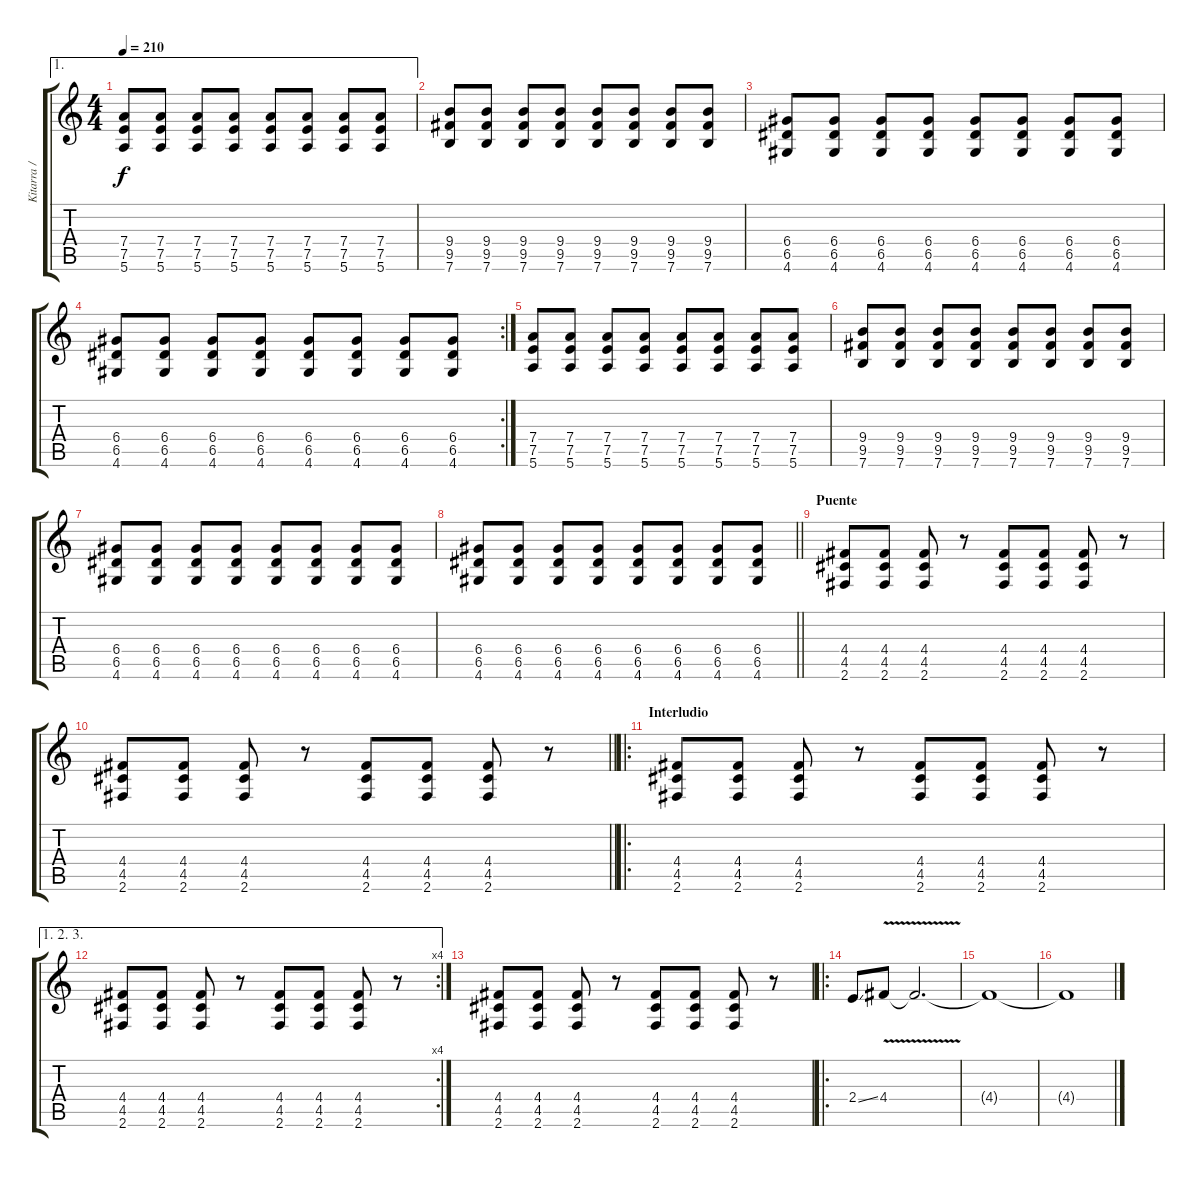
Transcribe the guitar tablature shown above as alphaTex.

\track ("Kitarra / Guitarra" "Kitarra / ") {instrument distortionguitar}
\staff {score tabs}
\tuning (E4 B3 G3 D3 A2 E2) {hide}
\ae 1
\ts (4 4)
\tempo 210
\clef g2
\ks c
(7.4 7.5 5.6).8{dy f} (7.4 7.5 5.6).8 (7.4 7.5 5.6).8 (7.4 7.5 5.6).8 (7.4 7.5 5.6).8 (7.4 7.5 5.6).8 (7.4 7.5 5.6).8 (7.4 7.5 5.6).8 |
(9.4 9.5 7.6).8 (9.4 9.5 7.6).8 (9.4 9.5 7.6).8 (9.4 9.5 7.6).8 (9.4 9.5 7.6).8 (9.4 9.5 7.6).8 (9.4 9.5 7.6).8 (9.4 9.5 7.6).8 |
(6.4 6.5 4.6).8 (6.4 6.5 4.6).8 (6.4 6.5 4.6).8 (6.4 6.5 4.6).8 (6.4 6.5 4.6).8 (6.4 6.5 4.6).8 (6.4 6.5 4.6).8 (6.4 6.5 4.6).8 |
\rc 2
(6.4 6.5 4.6).8 (6.4 6.5 4.6).8 (6.4 6.5 4.6).8 (6.4 6.5 4.6).8 (6.4 6.5 4.6).8 (6.4 6.5 4.6).8 (6.4 6.5 4.6).8 (6.4 6.5 4.6).8 |
(7.4 7.5 5.6).8 (7.4 7.5 5.6).8 (7.4 7.5 5.6).8 (7.4 7.5 5.6).8 (7.4 7.5 5.6).8 (7.4 7.5 5.6).8 (7.4 7.5 5.6).8 (7.4 7.5 5.6).8 |
(9.4 9.5 7.6).8 (9.4 9.5 7.6).8 (9.4 9.5 7.6).8 (9.4 9.5 7.6).8 (9.4 9.5 7.6).8 (9.4 9.5 7.6).8 (9.4 9.5 7.6).8 (9.4 9.5 7.6).8 |
(6.4 6.5 4.6).8 (6.4 6.5 4.6).8 (6.4 6.5 4.6).8 (6.4 6.5 4.6).8 (6.4 6.5 4.6).8 (6.4 6.5 4.6).8 (6.4 6.5 4.6).8 (6.4 6.5 4.6).8 |
\barLineRight lightlight
(6.4 6.5 4.6).8 (6.4 6.5 4.6).8 (6.4 6.5 4.6).8 (6.4 6.5 4.6).8 (6.4 6.5 4.6).8 (6.4 6.5 4.6).8 (6.4 6.5 4.6).8 (6.4 6.5 4.6).8 |
\section ("" "Puente")
(4.4 4.5 2.6).8 (4.4 4.5 2.6).8 (4.4 4.5 2.6).8 r.8 (4.4 4.5 2.6).8 (4.4 4.5 2.6).8 (4.4 4.5 2.6).8 r.8 |
\barLineRight lightlight
(4.4 4.5 2.6).8 (4.4 4.5 2.6).8 (4.4 4.5 2.6).8 r.8 (4.4 4.5 2.6).8 (4.4 4.5 2.6).8 (4.4 4.5 2.6).8 r.8 |
\ro
\section ("" "Interludio")
(4.4 4.5 2.6).8 (4.4 4.5 2.6).8 (4.4 4.5 2.6).8 r.8 (4.4 4.5 2.6).8 (4.4 4.5 2.6).8 (4.4 4.5 2.6).8 r.8 |
\ae (1 2 3)
\rc 4
(4.4 4.5 2.6).8 (4.4 4.5 2.6).8 (4.4 4.5 2.6).8 r.8 (4.4 4.5 2.6).8 (4.4 4.5 2.6).8 (4.4 4.5 2.6).8 r.8 |
(4.4 4.5 2.6).8 (4.4 4.5 2.6).8 (4.4 4.5 2.6).8 r.8 (4.4 4.5 2.6).8 (4.4 4.5 2.6).8 (4.4 4.5 2.6).8 r.8 |
\ro
2.4{ss}.8 4.4{v}.8 4.4{t}.2{d} |
4.4{t}.1 |
4.4{t}.1
